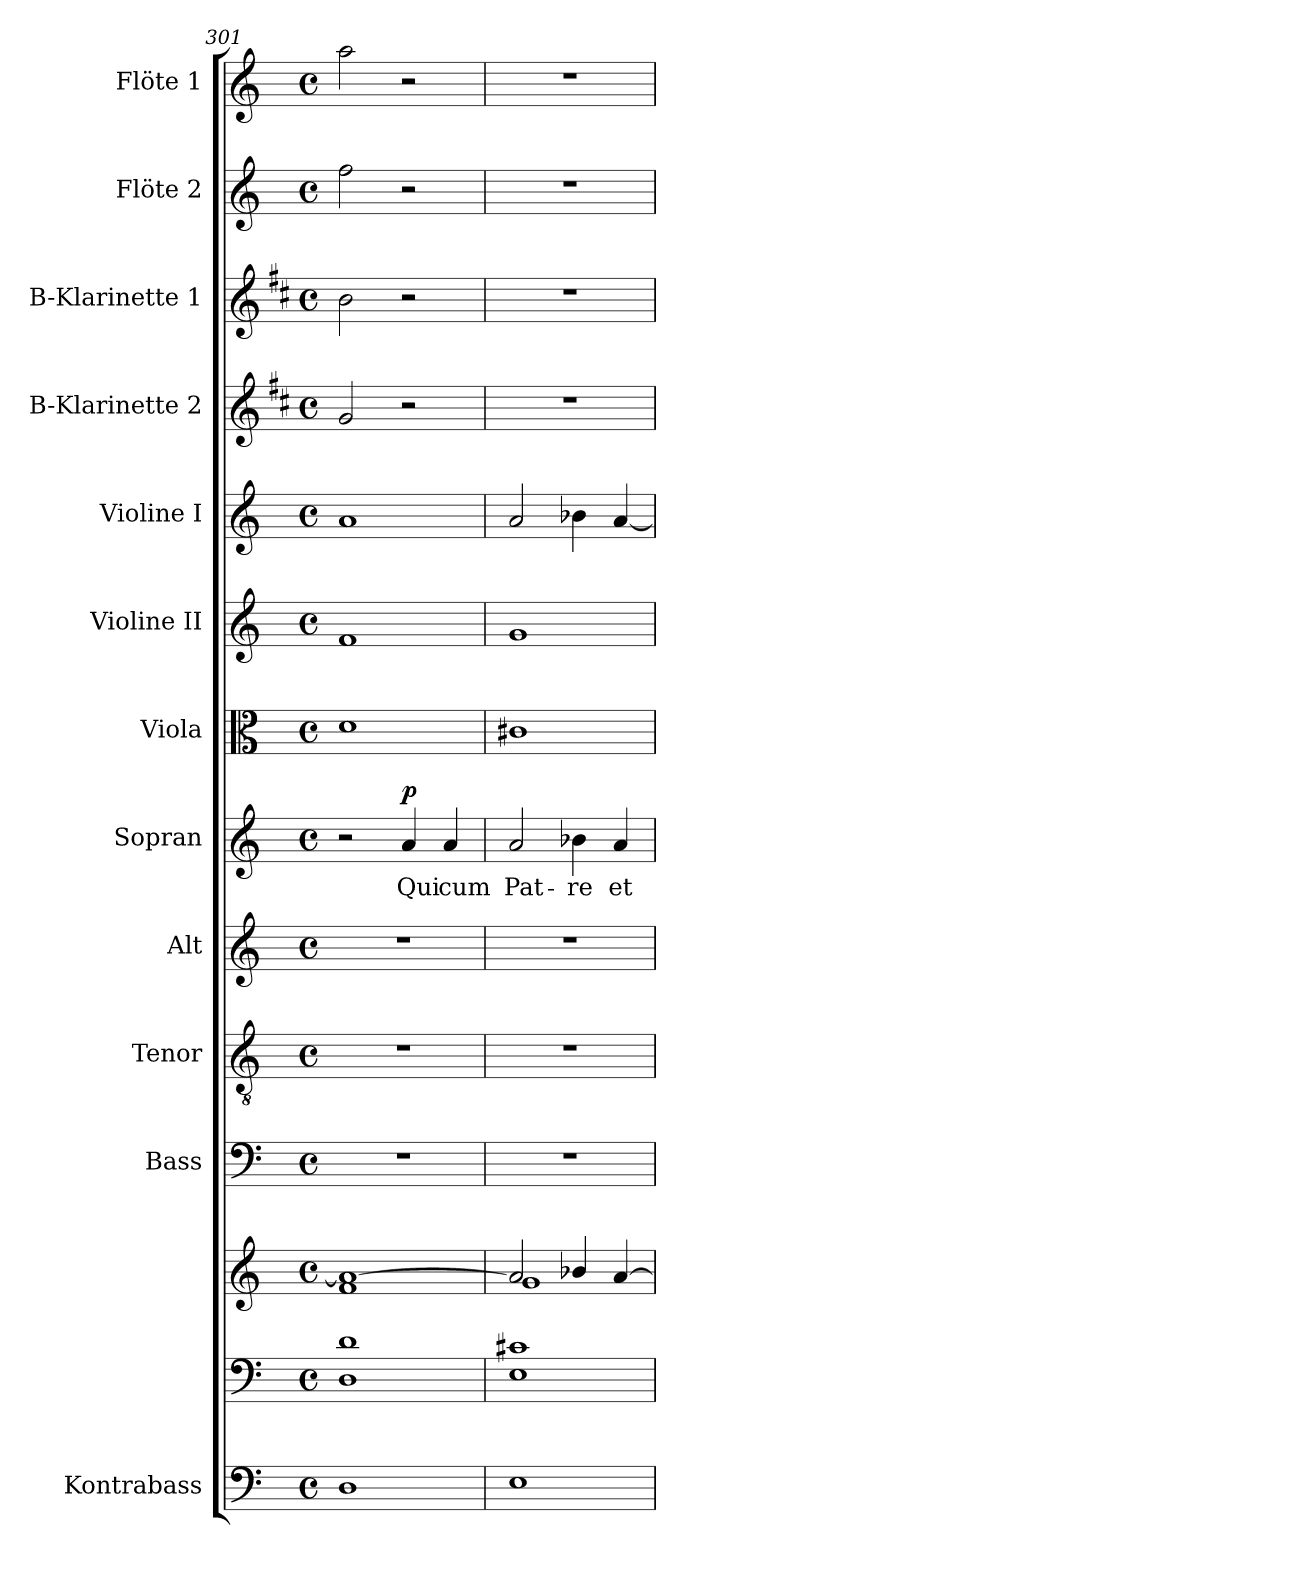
**kern	**kern	**kern	**kern	**kern	**kern	**kern	**text	**dynam	**kern	**kern	**kern	**kern	**kern	**kern	**kern
*part13	*part12	*part12	*part11	*part10	*part9	*part8	*part8	*part8	*part7	*part6	*part5	*part4	*part3	*part2	*part1
*staff14	*staff13	*staff12	*staff11	*staff10	*staff9	*staff8	*staff8	*staff8	*staff7	*staff6	*staff5	*staff4	*staff3	*staff2	*staff1
*I"Kontrabass	*	*	*I"Bass	*I"Tenor	*I"Alt	*I"Sopran	*	*	*I"Viola	*I"Violine II	*I"Violine I	*I"B-Klarinette 2	*I"B-Klarinette 1	*I"Flöte 2	*I"Flöte 1
*I'Kb.	*	*	*I'B.	*I'T.	*I'A.	*I'S.	*	*	*I'Vla.	*I'Vl. II	*I'Vl. I	*I'B Kl. 2	*I'B Kl. 1	*I'Fl. 2	*I'Fl. 1
*clefF4	*clefF4	*clefG2	*clefF4	*clefGv2	*clefG2	*clefG2	*	*	*clefC3	*clefG2	*clefG2	*clefG2	*clefG2	*clefG2	*clefG2
*ITrd7c12	*	*	*	*	*	*	*	*	*	*	*	*ITrd1c2	*ITrd1c2	*	*
*k[]	*k[]	*k[]	*k[]	*k[]	*k[]	*k[]	*	*	*k[]	*k[]	*k[]	*k[]	*k[]	*k[]	*k[]
*C:	*C:	*C:	*C:	*C:	*C:	*C:	*	*	*C:	*C:	*C:	*C:	*C:	*C:	*C:
*M4/4	*M4/4	*M4/4	*M4/4	*M4/4	*M4/4	*M4/4	*	*	*M4/4	*M4/4	*M4/4	*M4/4	*M4/4	*M4/4	*M4/4
*met(c)	*met(c)	*met(c)	*met(c)	*met(c)	*met(c)	*met(c)	*	*	*met(c)	*met(c)	*met(c)	*met(c)	*met(c)	*met(c)	*met(c)
=301	=301	=301	=301	=301	=301	=301	=301	=301	=301	=301	=301	=301	=301	=301	=301
*	*^	*	*	*	*	*	*	*	*	*	*	*	*	*	*
1DD	1d	1D	1f 1a_	1r	1r	1r	2r	.	.	1d	1f	1a	2f/	2a\	2ff\	2aa\
!	!	!	!	!	!	!	!	!LO:LY:b	!LO:DY:a	!	!	!	!	!	!	!
.	.	.	.	.	.	.	4a/	Qui	p	.	.	.	2r	2r	2r	2r
!	!	!	!	!	!	!	!	!LO:LY:b	!	!	!	!	!	!	!	!
.	.	.	.	.	.	.	4a/	cum	.	.	.	.	.	.	.	.
=302	=302	=302	=302	=302	=302	=302	=302	=302	=302	=302	=302	=302	=302	=302	=302	=302
*	*	*	*^	*	*	*	*	*	*	*	*	*	*	*	*	*
!	!	!	!	!	!	!	!	!	!LO:LY:b	!	!	!	!	!	!	!	!
1EE	1c#X	1E	2a/]	1g	1r	1r	1r	2a/	Pat-	.	1c#X	1g	2a/	1r	1r	1r	1r
!	!	!	!	!	!	!	!	!	!LO:LY:b	!	!	!	!	!	!	!	!
.	.	.	4b-X/	.	.	.	.	4b-X\	-re	.	.	.	4b-X\	.	.	.	.
!	!	!	!	!	!	!	!	!	!LO:LY:b	!	!	!	!	!	!	!	!
.	.	.	[>4a/	.	.	.	.	4a/	et	.	.	.	[4a/	.	.	.	.
*	*v	*v	*	*	*	*	*	*	*	*	*	*	*	*	*	*	*
*	*	*v	*v	*	*	*	*	*	*	*	*	*	*	*	*	*
=	=	=	=	=	=	=	=	=	=	=	=	=	=	=	=
*-	*-	*-	*-	*-	*-	*-	*-	*-	*-	*-	*-	*-	*-	*-	*-
